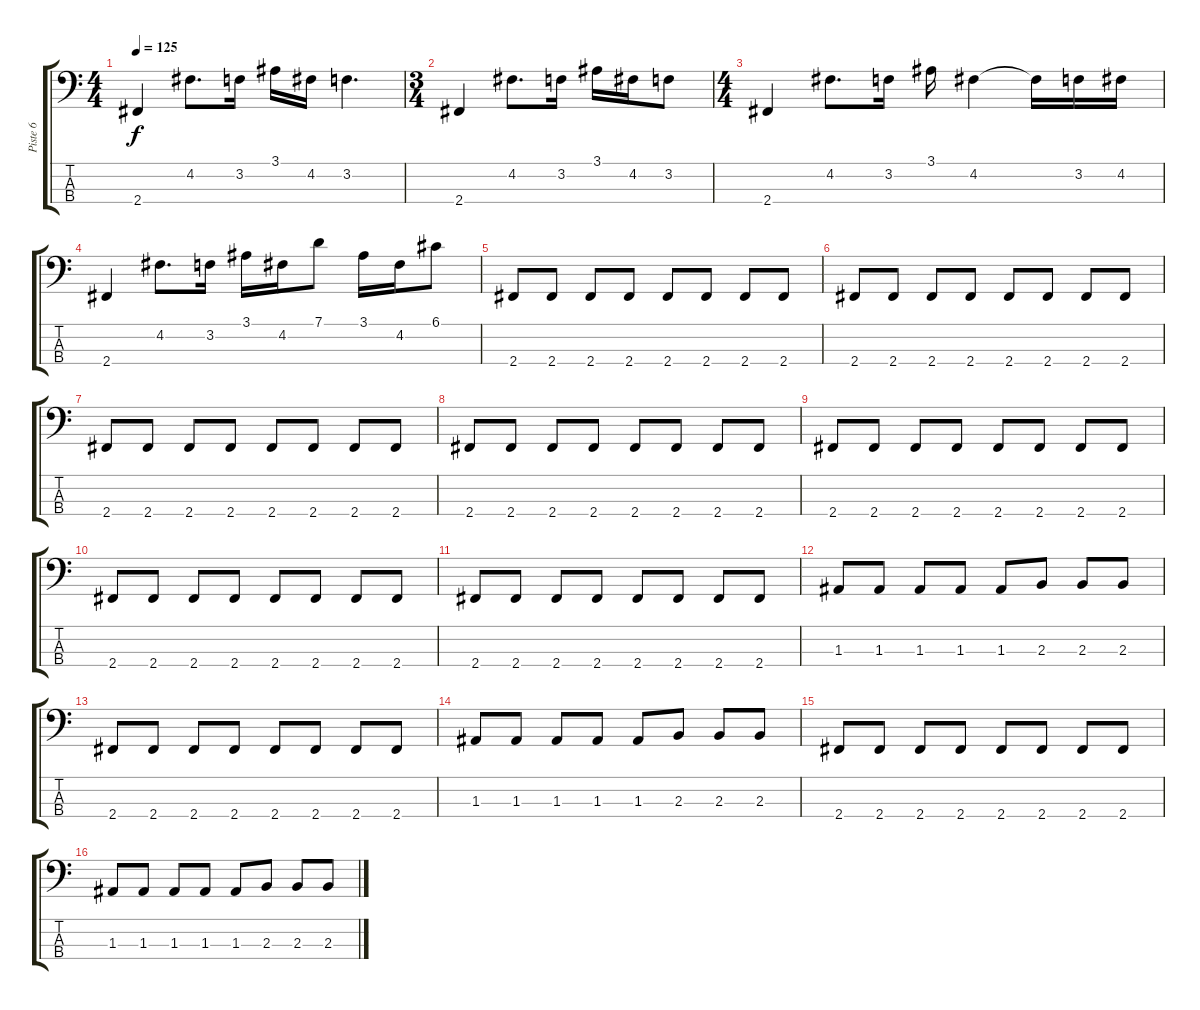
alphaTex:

\track ("Piste 6" "Piste 6") {instrument slapbass1}
\staff {score tabs}
\tuning (G2 D2 A1 E1) {hide}
\ts (4 4)
\tempo 125
\clef f4
\ks c
2.4.4{dy f} 4.2.8{d} 3.2.16 3.1.16 4.2.16 3.2.4{d} |
\ts (3 4)
2.4.4 4.2.8{d} 3.2.16 3.1.16 4.2.16 3.2.8 |
\ts (4 4)
2.4.4 4.2.8{d} 3.2.16 3.1.16 4.2.4 4.2{t}.16 3.2.16 4.2.16 |
2.4.4 4.2.8{d} 3.2.16 3.1.16 4.2.16 7.1.8 3.1.16 4.2.16 6.1.8 |
2.4.8{instrument electricbassfinger} 2.4.8 2.4.8 2.4.8 2.4.8 2.4.8 2.4.8 2.4.8 |
2.4.8{instrument electricbassfinger} 2.4.8 2.4.8 2.4.8 2.4.8 2.4.8 2.4.8 2.4.8 |
2.4.8{instrument electricbassfinger} 2.4.8 2.4.8 2.4.8 2.4.8 2.4.8 2.4.8 2.4.8 |
2.4.8{instrument electricbassfinger} 2.4.8 2.4.8 2.4.8 2.4.8 2.4.8 2.4.8 2.4.8 |
2.4.8{instrument electricbassfinger} 2.4.8 2.4.8 2.4.8 2.4.8 2.4.8 2.4.8 2.4.8 |
2.4.8{instrument electricbassfinger} 2.4.8 2.4.8 2.4.8 2.4.8 2.4.8 2.4.8 2.4.8 |
2.4.8 2.4.8 2.4.8 2.4.8 2.4.8 2.4.8 2.4.8 2.4.8 |
1.3.8 1.3.8 1.3.8 1.3.8 1.3.8 2.3.8 2.3.8 2.3.8 |
2.4.8 2.4.8 2.4.8 2.4.8 2.4.8 2.4.8 2.4.8 2.4.8 |
1.3.8 1.3.8 1.3.8 1.3.8 1.3.8 2.3.8 2.3.8 2.3.8 |
2.4.8 2.4.8 2.4.8 2.4.8 2.4.8 2.4.8 2.4.8 2.4.8 |
1.3.8 1.3.8 1.3.8 1.3.8 1.3.8 2.3.8 2.3.8 2.3.8
